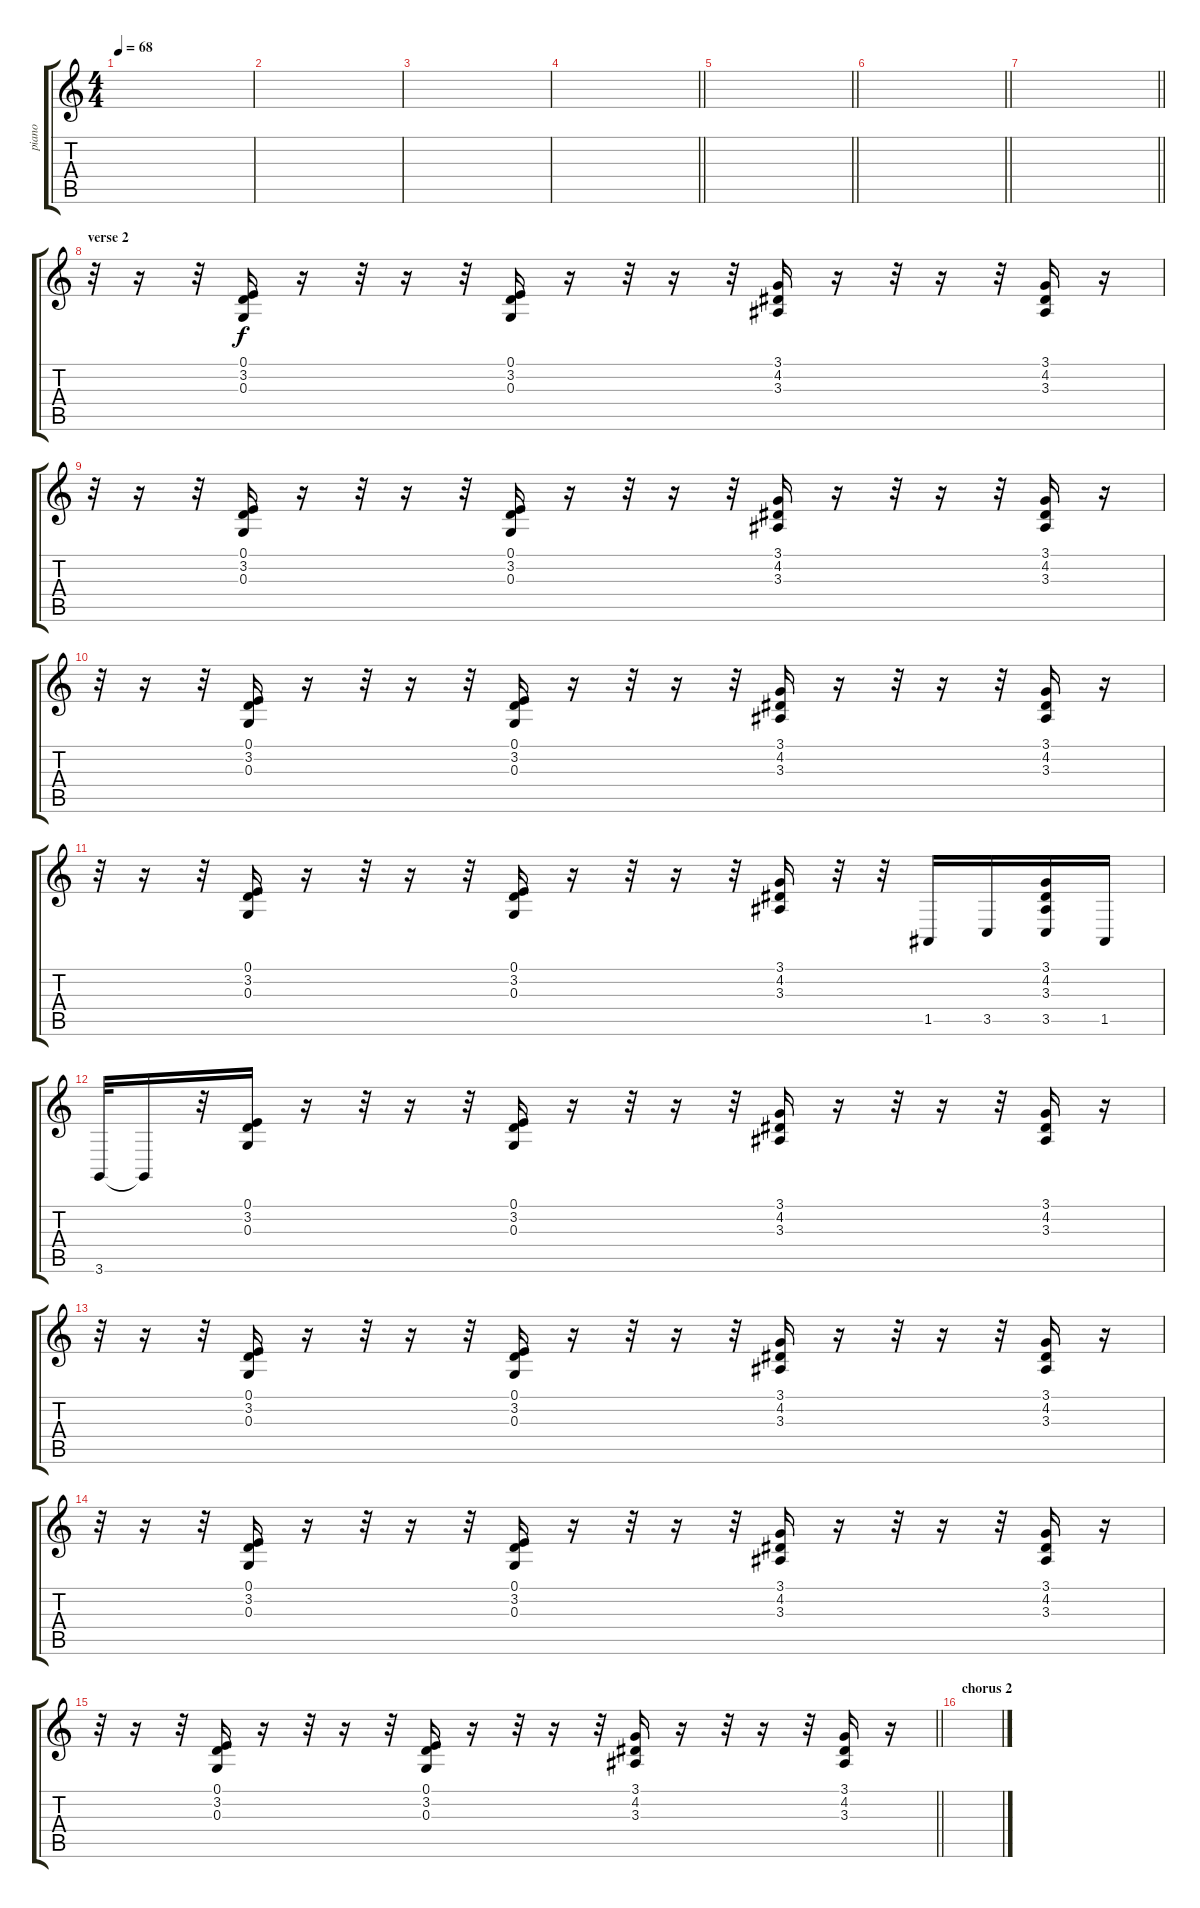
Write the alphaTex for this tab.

\track ("piano" "piano") {instrument honkytonkpiano}
\staff {score tabs}
\tuning (E4 B3 G3 D3 A2 E2) {hide}
\ts (4 4)
\tempo 68
\clef g2
\ks c
|
|
|
\barLineRight lightlight
|
\barLineRight lightlight
|
\barLineRight lightlight
|
\barLineRight lightlight
|
\section ("" "verse 2")
r.32 r.16 r.32 (0.1 3.2 0.3).16 r.16 r.32 r.16 r.32 (0.1 3.2 0.3).16 r.16 r.32 r.16 r.32 (3.1 4.2 3.3).16 r.16 r.32 r.16 r.32 (3.1 4.2 3.3).16 r.16 |
r.32 r.16 r.32 (0.1 3.2 0.3).16 r.16 r.32 r.16 r.32 (0.1 3.2 0.3).16 r.16 r.32 r.16 r.32 (3.1 4.2 3.3).16 r.16 r.32 r.16 r.32 (3.1 4.2 3.3).16 r.16 |
r.32 r.16 r.32 (0.1 3.2 0.3).16 r.16 r.32 r.16 r.32 (0.1 3.2 0.3).16 r.16 r.32 r.16 r.32 (3.1 4.2 3.3).16 r.16 r.32 r.16 r.32 (3.1 4.2 3.3).16 r.16 |
r.32 r.16 r.32 (0.1 3.2 0.3).16 r.16 r.32 r.16 r.32 (0.1 3.2 0.3).16 r.16 r.32 r.16 r.32 (3.1 4.2 3.3).16 r.32 r.32 1.5.16 3.5.16 (3.1 4.2 3.3 3.5).16 1.5.16 |
3.6.32 3.6{t}.16 r.32 (0.1 3.2 0.3).16 r.16 r.32 r.16 r.32 (0.1 3.2 0.3).16 r.16 r.32 r.16 r.32 (3.1 4.2 3.3).16 r.16 r.32 r.16 r.32 (3.1 4.2 3.3).16 r.16 |
r.32 r.16 r.32 (0.1 3.2 0.3).16 r.16 r.32 r.16 r.32 (0.1 3.2 0.3).16 r.16 r.32 r.16 r.32 (3.1 4.2 3.3).16 r.16 r.32 r.16 r.32 (3.1 4.2 3.3).16 r.16 |
r.32 r.16 r.32 (0.1 3.2 0.3).16 r.16 r.32 r.16 r.32 (0.1 3.2 0.3).16 r.16 r.32 r.16 r.32 (3.1 4.2 3.3).16 r.16 r.32 r.16 r.32 (3.1 4.2 3.3).16 r.16 |
\barLineRight lightlight
r.32 r.16 r.32 (0.1 3.2 0.3).16 r.16 r.32 r.16 r.32 (0.1 3.2 0.3).16 r.16 r.32 r.16 r.32 (3.1 4.2 3.3).16 r.16 r.32 r.16 r.32 (3.1 4.2 3.3).16 r.16 |
\section ("" "chorus 2")
